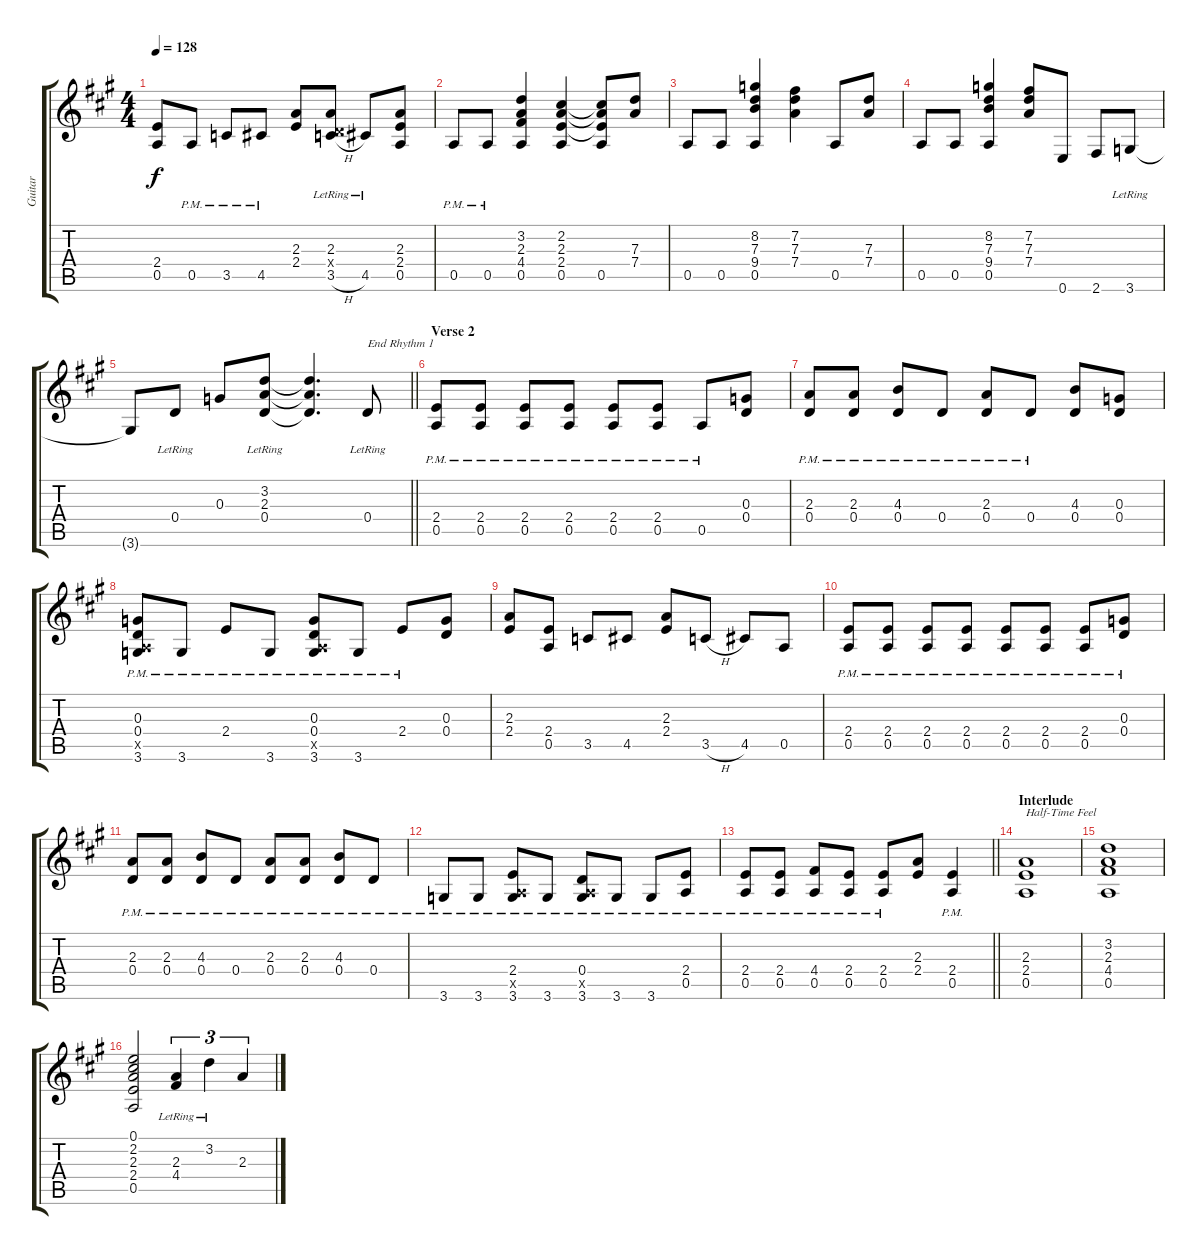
\track ("Guitar" "Guitar") {instrument overdrivenguitar}
\staff {score tabs}
\tuning (E4 B3 G3 D3 A2 E2) {hide}
\ts (4 4)
\tempo 128
\clef g2
\ks a
(2.4 0.5).8{dy f} 0.5{pm}.8 3.5{pm}.8 4.5{pm}.8 (2.3 2.4).8 (2.3{lr} 0.4{x} 3.5{h lr}).8 4.5{lr}.8 (2.3 2.4 0.5).8 |
0.5{pm}.8 0.5{pm}.8 (3.2 2.3 4.4 0.5).4 (2.2 2.3 2.4 0.5).4 (2.2{t} 2.3{t} 2.4{t} 0.5).8 (7.3 7.4).8 |
0.5.8 0.5.8 (8.2 7.3 9.4 0.5).4 (7.2 7.3 7.4).4 0.5.8 (7.3 7.4).8 |
0.5.8 0.5.8 (8.2 7.3 9.4 0.5).4 (7.2 7.3 7.4).8 0.6.8 2.6.8 3.6{lr}.8 |
\barLineRight lightlight
3.6{t}.8 0.4{lr}.8 0.3.8 (3.2{lr} 2.3 0.4).8 (3.2{t} 2.3{t} 0.4{t}).4{d} 0.4{lr}.8{txt "End Rhythm 1"} |
\section ("" "Verse 2")
(2.4{pm} 0.5{pm}).8 (2.4{pm} 0.5{pm}).8 (2.4{pm} 0.5{pm}).8 (2.4{pm} 0.5{pm}).8 (2.4{pm} 0.5{pm}).8 (2.4{pm} 0.5{pm}).8 0.5{pm}.8 (0.3 0.4).8 |
(2.3{pm} 0.4{pm}).8 (2.3{pm} 0.4{pm}).8 (4.3{pm} 0.4{pm}).8 0.4{pm}.8 (2.3{pm} 0.4{pm}).8 0.4{pm}.8 (4.3 0.4).8 (0.3 0.4).8 |
(0.3{pm} 0.4{pm} 0.5{x} 3.6{pm}).8 3.6{pm}.8 2.4{pm}.8 3.6{pm}.8 (0.3{pm} 0.4{pm} 0.5{x} 3.6{pm}).8 3.6{pm}.8 2.4{pm}.8 (0.3 0.4).8 |
(2.3 2.4).8 (2.4 0.5).8 3.5.8 4.5.8 (2.3 2.4).8 3.5{h}.8 4.5.8 0.5.8 |
(2.4{pm} 0.5{pm}).8 (2.4{pm} 0.5{pm}).8 (2.4{pm} 0.5{pm}).8 (2.4{pm} 0.5{pm}).8 (2.4{pm} 0.5{pm}).8 (2.4{pm} 0.5{pm}).8 (2.4{pm} 0.5{pm}).8 (0.3{pm} 0.4{pm}).8 |
(2.3{pm} 0.4{pm}).8 (2.3{pm} 0.4{pm}).8 (4.3{pm} 0.4{pm}).8 0.4{pm}.8 (2.3{pm} 0.4{pm}).8 (2.3{pm} 0.4{pm}).8 (4.3{pm} 0.4{pm}).8 0.4{pm}.8 |
3.6{pm}.8 3.6{pm}.8 (2.4{pm} 0.5{x} 3.6{pm}).8 3.6{pm}.8 (0.4{pm} 0.5{x} 3.6{pm}).8 3.6{pm}.8 3.6{pm}.8 (2.4{pm} 0.5{pm}).8 |
\barLineRight lightlight
(2.4{pm} 0.5{pm}).8 (2.4{pm} 0.5{pm}).8 (4.4{pm} 0.5{pm}).8 (2.4{pm} 0.5{pm}).8 (2.4{pm} 0.5{pm}).8 (2.3 2.4).8 (2.4{pm} 0.5).4 |
\section ("" "Interlude")
(2.3 2.4 0.5).1{txt "Half-Time Feel"} |
(3.2 2.3 4.4 0.5).1 |
(0.1 2.2 2.3 2.4 0.5).2 (2.3{lr} 4.4{lr}).4{tu (3 2)} 3.2{lr}.4{tu (3 2)} 2.3.4{tu (3 2)}
